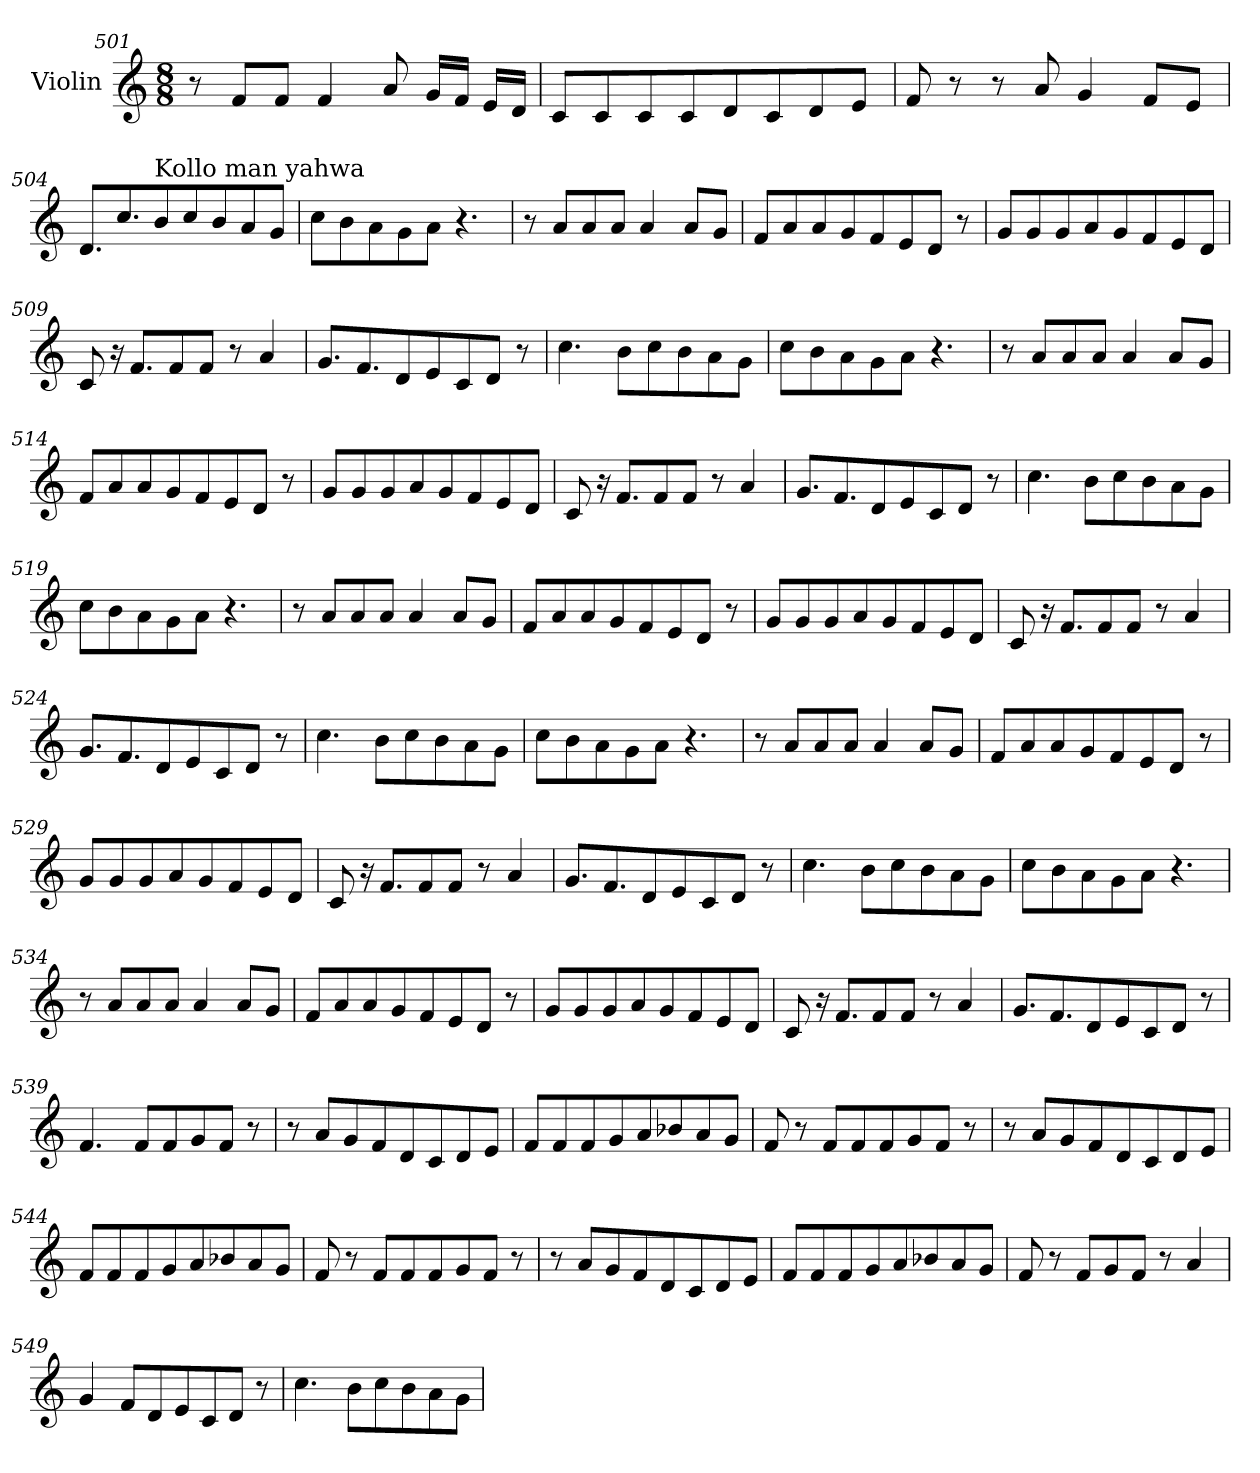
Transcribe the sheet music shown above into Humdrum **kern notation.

**kern
*part1
*staff1
*I"Violin
*clefG2
*k[]
*M8/8
=501
8r
8f/L
8f/J
4f/
8a/
16g/LL
16f/JJ
16e/LL
16d/JJ
=502
8c/L
8c/
8c/
8c/
8d/
8c/
8d/
8e/J
!!LO:LB:g=z
=503
8f/
8r
8r
8a/
4g/
8f/L
8e/J
=504
*MM125
8.d/L
8.cc/
!LO:TX:a:t=Kollo man yahwa
8b/
8cc/
8b/
8a/
8g/J
=505
8cc\L
8b\
8a\
8g\
8a\J
4.r
=506
8r
8a/L
8a/
8a/J
4a/
8a/L
8g/J
!!LO:LB:g=z
=507
8f/L
8a/
8a/
8g/
8f/
8e/
8d/J
8r
=508
8g/L
8g/
8g/
8a/
8g/
8f/
8e/
8d/J
=509
8c/
16r
8.f/L
8f/
8f/J
8r
4a/
=510
8.g/L
8.f/
8d/
8e/
8c/
8d/J
8r
!!LO:LB:g=z
=511
4.cc\
8b\L
8cc\
8b\
8a\
8g\J
=512
8cc\L
8b\
8a\
8g\
8a\J
4.r
=513
8r
8a/L
8a/
8a/J
4a/
8a/L
8g/J
=514
8f/L
8a/
8a/
8g/
8f/
8e/
8d/J
8r
!!LO:LB:g=z
=515
8g/L
8g/
8g/
8a/
8g/
8f/
8e/
8d/J
=516
8c/
16r
8.f/L
8f/
8f/J
8r
4a/
=517
8.g/L
8.f/
8d/
8e/
8c/
8d/J
8r
=518
4.cc\
8b\L
8cc\
8b\
8a\
8g\J
!!LO:LB:g=z
=519
8cc\L
8b\
8a\
8g\
8a\J
4.r
=520
8r
8a/L
8a/
8a/J
4a/
8a/L
8g/J
=521
8f/L
8a/
8a/
8g/
8f/
8e/
8d/J
8r
=522
8g/L
8g/
8g/
8a/
8g/
8f/
8e/
8d/J
!!LO:PB:g=z
=523
8c/
16r
8.f/L
8f/
8f/J
8r
4a/
=524
8.g/L
8.f/
8d/
8e/
8c/
8d/J
8r
=525
4.cc\
8b\L
8cc\
8b\
8a\
8g\J
=526
8cc\L
8b\
8a\
8g\
8a\J
4.r
!!LO:LB:g=z
=527
8r
8a/L
8a/
8a/J
4a/
8a/L
8g/J
=528
8f/L
8a/
8a/
8g/
8f/
8e/
8d/J
8r
=529
8g/L
8g/
8g/
8a/
8g/
8f/
8e/
8d/J
=530
8c/
16r
8.f/L
8f/
8f/J
8r
4a/
!!LO:LB:g=z
=531
8.g/L
8.f/
8d/
8e/
8c/
8d/J
8r
=532
4.cc\
8b\L
8cc\
8b\
8a\
8g\J
=533
8cc\L
8b\
8a\
8g\
8a\J
4.r
=534
8r
8a/L
8a/
8a/J
4a/
8a/L
8g/J
!!LO:LB:g=z
=535
8f/L
8a/
8a/
8g/
8f/
8e/
8d/J
8r
=536
8g/L
8g/
8g/
8a/
8g/
8f/
8e/
8d/J
=537
8c/
16r
8.f/L
8f/
8f/J
8r
4a/
=538
8.g/L
8.f/
8d/
8e/
8c/
8d/J
8r
!!LO:LB:g=z
=539
4.f/
8f/L
8f/
8g/
8f/J
8r
=540
8r
8a/L
8g/
8f/
8d/
8c/
8d/
8e/J
=541
8f/L
8f/
8f/
8g/
8a/
8b-X/
8a/
8g/J
=542
8f/
8r
8f/L
8f/
8f/
8g/
8f/J
8r
!!LO:LB:g=z
=543
8r
8a/L
8g/
8f/
8d/
8c/
8d/
8e/J
=544
8f/L
8f/
8f/
8g/
8a/
8b-X/
8a/
8g/J
=545
8f/
8r
8f/L
8f/
8f/
8g/
8f/J
8r
=546
8r
8a/L
8g/
8f/
8d/
8c/
8d/
8e/J
!!LO:LB:g=z
=547
8f/L
8f/
8f/
8g/
8a/
8b-X/
8a/
8g/J
=548
8f/
8r
8f/L
8g/
8f/J
8r
4a/
=549
4g/
8f/L
8d/
8e/
8c/
8d/J
8r
=550
4.cc\
8b\L
8cc\
8b\
8a\
8g\J
=
*-
